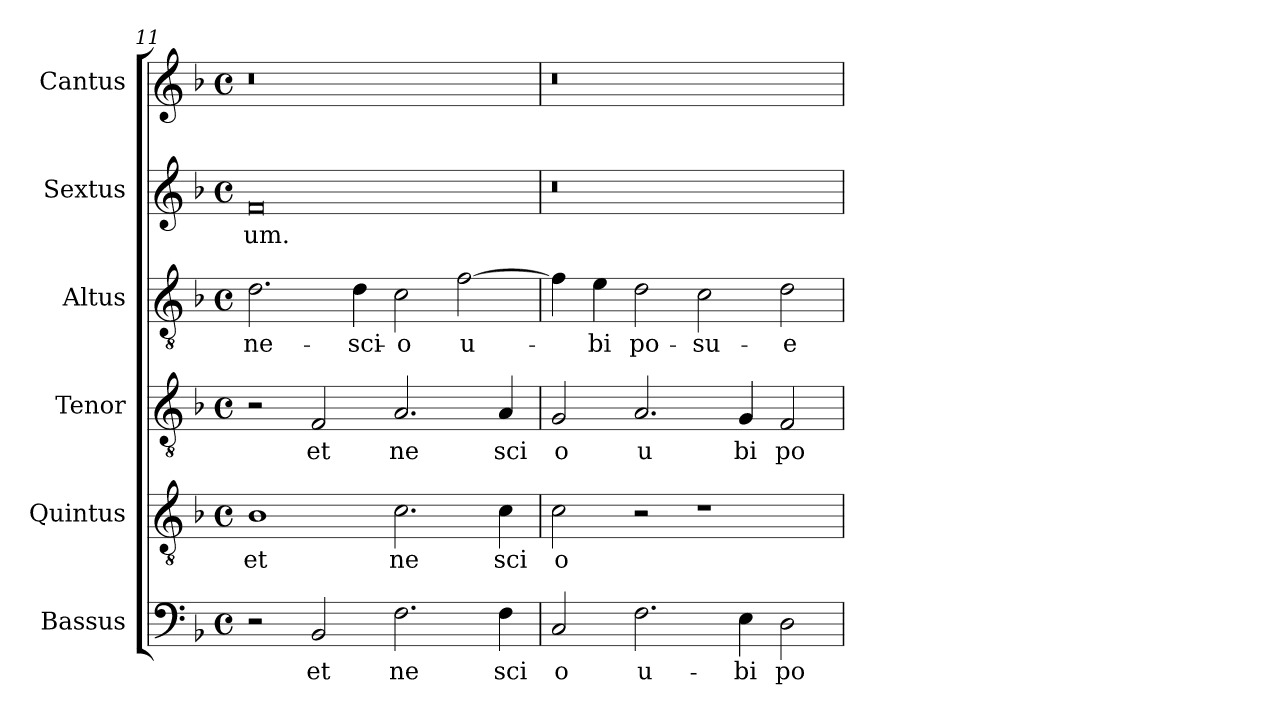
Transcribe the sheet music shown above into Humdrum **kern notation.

**kern	**text	**kern	**text	**kern	**text	**kern	**text	**kern	**text	**kern
*part6	*part6	*part5	*part5	*part4	*part4	*part3	*part3	*part2	*part2	*part1
*staff6	*staff6	*staff5	*staff5	*staff4	*staff4	*staff3	*staff3	*staff2	*staff2	*staff1
*I"Bassus	*	*I"Quintus	*	*I"Tenor	*	*I"Altus	*	*I"Sextus	*	*I"Cantus
*clefF4	*	*clefGv2	*	*clefGv2	*	*clefGv2	*	*clefG2	*	*clefG2
*k[b-]	*	*k[b-]	*	*k[b-]	*	*k[b-]	*	*k[b-]	*	*k[b-]
*F:	*	*F:	*	*F:	*	*F:	*	*F:	*	*F:
*M4/4	*	*M4/4	*	*M4/4	*	*M4/4	*	*M4/4	*	*M4/4
*met(c)	*	*met(c)	*	*met(c)	*	*met(c)	*	*met(c)	*	*met(c)
=11	=11	=11	=11	=11	=11	=11	=11	=11	=11	=11
!	!	!	!LO:LY:b:cj	!	!	!	!LO:LY:b:cj	!	!LO:LY:b:cj	!
2r	.	1B-	et	2r	.	2.d\	ne-	0f	um.	0r
!	!LO:LY:b:cj	!	!	!	!LO:LY:b:cj	!	!	!	!	!
2BB-/	et	.	.	2F/	et	.	.	.	.	.
!	!	!	!	!	!	!	!LO:LY:b:cj	!	!	!
.	.	.	.	.	.	4d\	-sci-	.	.	.
!	!LO:LY:b:cj	!	!LO:LY:b:cj	!	!LO:LY:b:cj	!	!LO:LY:b:cj	!	!	!
2.F\	ne	2.c\	ne	2.A/	ne	2c\	-o	.	.	.
!	!	!	!	!	!	!	!LO:LY:b:cj	!	!	!
.	.	.	.	.	.	[>2f\	u-	.	.	.
!	!LO:LY:b:cj	!	!LO:LY:b:cj	!	!LO:LY:b:cj	!	!	!	!	!
4F\	sci	4c\	sci	4A/	sci	.	.	.	.	.
!!LO:LB:g=z
=12	=12	=12	=12	=12	=12	=12	=12	=12	=12	=12
!	!LO:LY:b:cj	!	!LO:LY:b:cj	!	!LO:LY:b:cj	!	!	!	!	!
2C/	o	2c\	o	2G/	o	4f\]	.	0r	.	0r
!	!	!	!	!	!	!	!LO:LY:b:cj	!	!	!
.	.	.	.	.	.	4e\	-bi	.	.	.
!	!LO:LY:b:cj	!	!	!	!LO:LY:b:cj	!	!LO:LY:b:cj	!	!	!
2.F\	u-	2r	.	2.A/	u	2d\	po-	.	.	.
!	!	!	!	!	!	!	!LO:LY:b:cj	!	!	!
.	.	1r	.	.	.	2c\	-su-	.	.	.
!	!LO:LY:b:cj	!	!	!	!LO:LY:b:cj	!	!	!	!	!
4E\	-bi	.	.	4G/	bi	.	.	.	.	.
!	!LO:LY:b:cj	!	!	!	!LO:LY:b:cj	!	!LO:LY:b:cj	!	!	!
2D\	po-	.	.	2F/	po	2d\	-e-	.	.	.
=	=	=	=	=	=	=	=	=	=	=
*-	*-	*-	*-	*-	*-	*-	*-	*-	*-	*-
